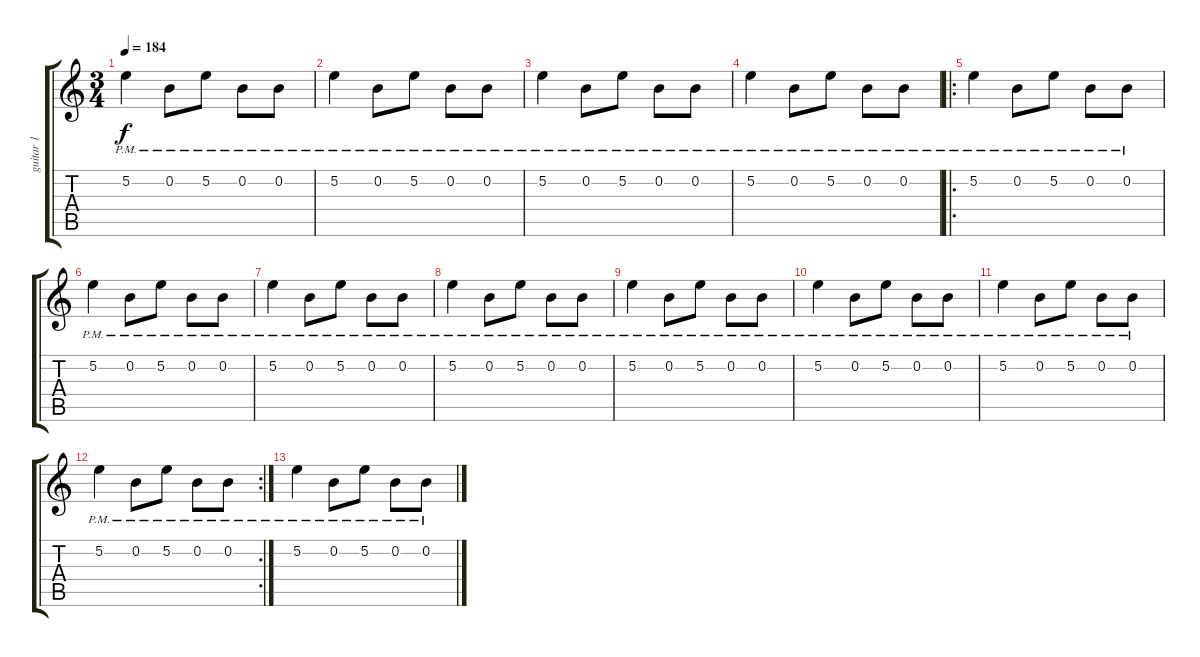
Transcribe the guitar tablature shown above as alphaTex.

\track ("guitar 1" "guitar 1") {instrument overdrivenguitar}
\staff {score tabs}
\tuning (E4 B3 G3 D3 A2 E2) {hide}
\ts (3 4)
\tempo 184
\clef g2
\ks c
5.2{pm}.4{dy f} 0.2{pm}.8 5.2{pm}.8 0.2{pm}.8 0.2{pm}.8 |
5.2{pm}.4 0.2{pm}.8 5.2{pm}.8 0.2{pm}.8 0.2{pm}.8 |
5.2{pm}.4 0.2{pm}.8 5.2{pm}.8 0.2{pm}.8 0.2{pm}.8 |
5.2{pm}.4 0.2{pm}.8 5.2{pm}.8 0.2{pm}.8 0.2{pm}.8 |
\ro
5.2{pm}.4 0.2{pm}.8 5.2{pm}.8 0.2{pm}.8 0.2{pm}.8 |
5.2{pm}.4 0.2{pm}.8 5.2{pm}.8 0.2{pm}.8 0.2{pm}.8 |
5.2{pm}.4 0.2{pm}.8 5.2{pm}.8 0.2{pm}.8 0.2{pm}.8 |
5.2{pm}.4 0.2{pm}.8 5.2{pm}.8 0.2{pm}.8 0.2{pm}.8 |
5.2{pm}.4 0.2{pm}.8 5.2{pm}.8 0.2{pm}.8 0.2{pm}.8 |
5.2{pm}.4 0.2{pm}.8 5.2{pm}.8 0.2{pm}.8 0.2{pm}.8 |
5.2{pm}.4 0.2{pm}.8 5.2{pm}.8 0.2{pm}.8 0.2{pm}.8 |
\rc 2
5.2{pm}.4 0.2{pm}.8 5.2{pm}.8 0.2{pm}.8 0.2{pm}.8 |
5.2{pm}.4 0.2{pm}.8 5.2{pm}.8 0.2{pm}.8 0.2{pm}.8
